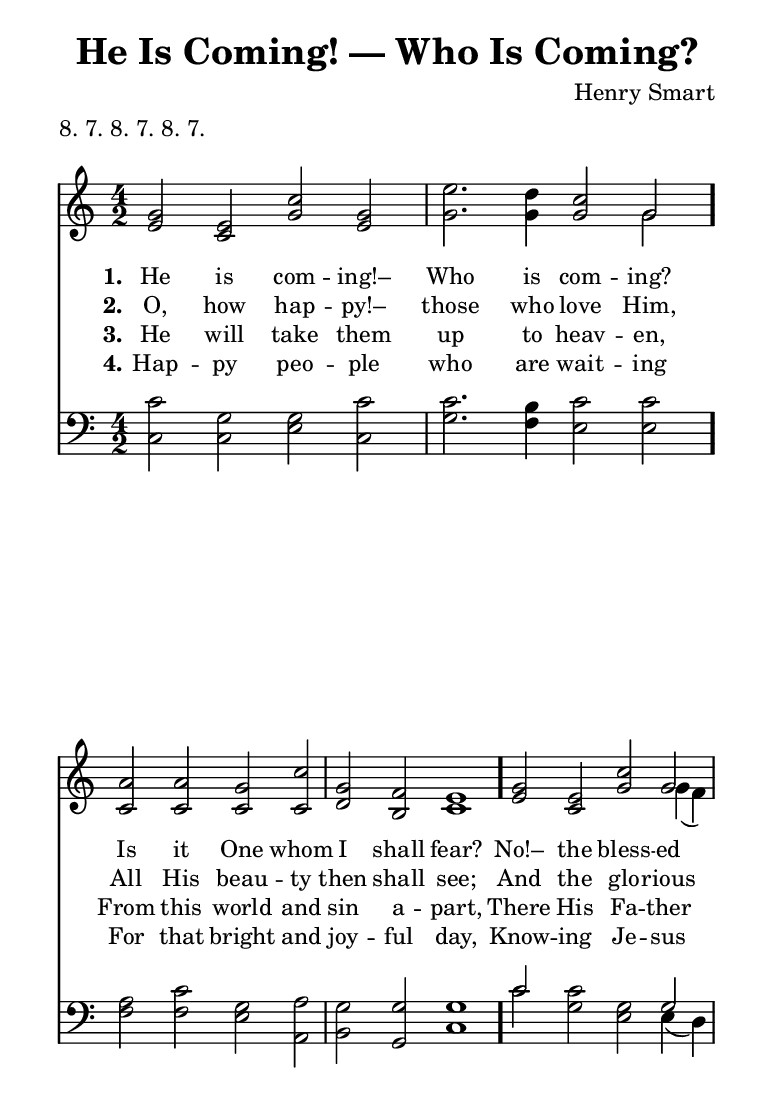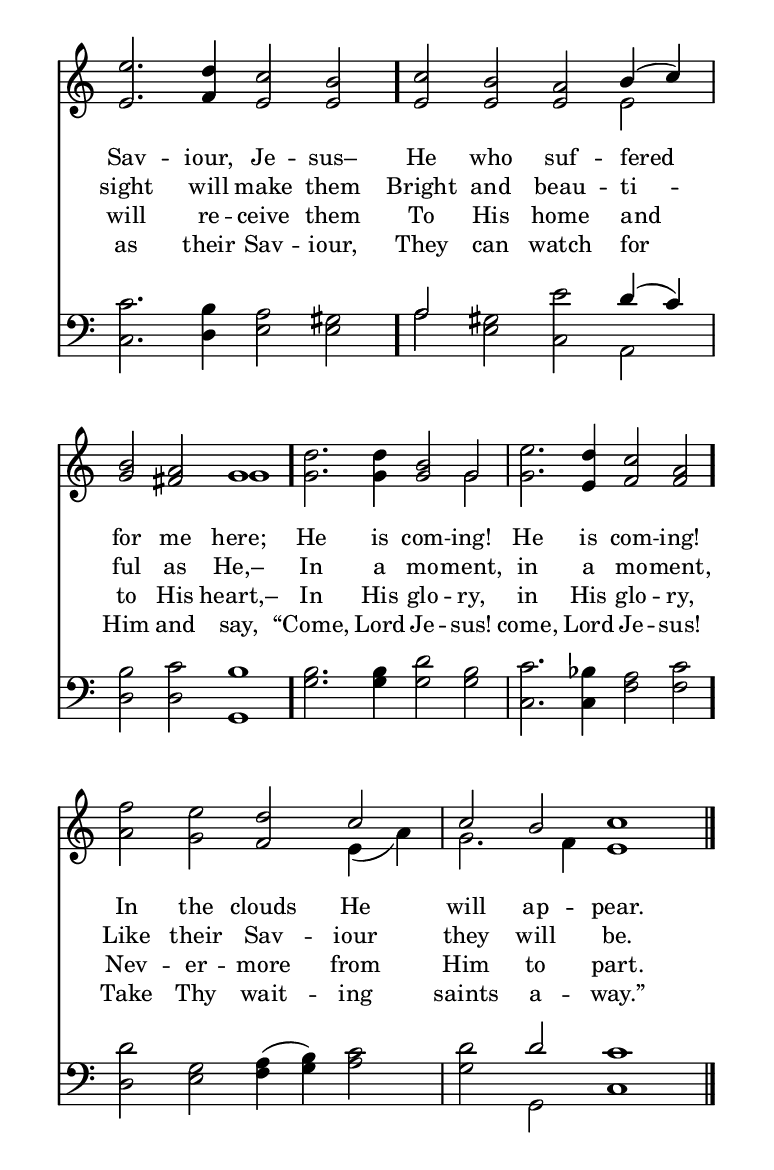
\include "common/global.ily"
\paper {
  \include "common/paper.ily"
  ragged-last-bottom = ##t
}

\header{
  hymnnumber = "224"
  title = "He Is Coming! — Who Is Coming?"
  tunename = "Regent Square"
  meter = "8. 7. 8. 7. 8. 7."
  poet = ""
  composer = "Henry Smart"
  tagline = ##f
}

global = {
  \include "common/overrides.ily"
  \override Staff.TimeSignature.style = #'numbered
  \time 4/2
  \override Score.MetronomeMark.transparent = ##t % hide all fermata changes too
  \tempo 2=80
  \key c \major
  \autoBeamOff
}

notesSoprano = {
\global
\relative c'' {

  g2 e c' g | e'2. d4 c2 g |
  a2 a g c | g f e1 |
  g2 e c' g | e'2. d4 c2 b |
  c2 b a b4( c) | b2 a g1 |
  d'2. d4 b2 g | e'2. d4 c2 a |
  f'2 e d c | c b c1

  \bar "|."

}
}

notesAlto = {
\global
\relative e' {

  e2 c g' e | g2. g4 g2 g |
  c,2 c c c | d b c1
  e2 c g' g4( f) | e2. f4 e2 e |
  e2 e e e | g fis g1 |
  g2. g4 g2 g | g2. e4 f2 f |
  a2 g f e4( a) | g2. f4 e1 |

}
}

notesTenor = {
\global
\relative a {

  c2 g g c | c2. b4 c2 c |
  a2 c g a | g g g1 |
  c2 c g g | c2. b4 a2 gis |
  a2 gis e' d4( c) | b2 c b1 |
  b2. b4 d2 b | c2. bes4 a2 c |
  d2 g, a4( b) c2 | d2 d c1 |

}
}

notesBass = {
\global
\relative f {

  c2 c e c | g'2. f4 e2 e |
  f2 f e a, | b g c1 |
  c'2 g e e4( d) | c2. d4 e2 e |
  a2 e c a | d d g,1 |
  g'2. g4 g2 g | c,2. c4 f2 f |
  d2 e f4( g) a2 | g g, c1 |

}
}

wordsA = \lyricmode {
\set stanza = "1."

He is com -- ing!– Who is com -- ing? \bar "."
Is it One whom I shall fear? \bar "."
No!– the bless -- ed Sav -- iour, Je -- sus– \bar "."
He who suf -- fered for me here; \bar "."
He is com -- ing! %{HIDE>%} He is com -- ing! %{<HIDE%} \bar "."
In the clouds He will ap -- pear. \bar "."

}

wordsB = \lyricmode {
\set stanza = "2."

O, how hap -- py!– those who love Him,
All His beau -- ty then shall see;
And the glo -- rious sight will make them
Bright and beau -- ti -- ful as He,–
In a mo -- ment, %{HIDE>%} in a mo -- ment, %{<HIDE%}
Like their Sav -- iour they will be.

}

wordsC = \lyricmode {
\set stanza = "3."

He will take them up to heav -- en,
From this world and sin a -- part,
There His Fa -- ther will re -- ceive them
To His home and to His heart,–
In His glo -- ry, %{HIDE>%} in His glo -- ry, %{<HIDE%}
Nev -- er -- more from Him to part.

}

wordsD = \lyricmode {
\set stanza = "4."

Hap -- py peo -- ple who are wait -- ing
For that bright and joy -- ful day,
Know -- ing Je -- sus as their Sav -- iour,
They can watch for Him and say,
“Come, Lord Je -- sus! %{HIDE>%} come, Lord Je -- sus! %{<HIDE%}
Take Thy wait -- ing saints a -- way.”

}

\score {
  \context ChoirStaff <<
    \context Staff = upper <<
      \set ChoirStaff.systemStartDelimiter = #'SystemStartBar
      \partcombine #'(2 . 9) \notesSoprano \notesAlto
      \context NullVoice = sopranos { \voiceOne << \notesSoprano >> }
      \context NullVoice = altos { \voiceTwo << \notesAlto >> }
      \context Lyrics = one   \lyricsto sopranos \wordsA
      \context Lyrics = two   \lyricsto sopranos \wordsB
      \context Lyrics = three \lyricsto sopranos \wordsC
      \context Lyrics = four  \lyricsto sopranos \wordsD
    >>
    \context Staff = men <<
      \clef bass
      \partcombine #'(2 . 9) \notesTenor \notesBass
      \context NullVoice = tenors { \voiceOne << \notesTenor >> }
      \context NullVoice = basses { \voiceTwo << \notesBass >> }
    >>
  >>
  \layout {
    \include "common/layout.ily"
  }
  \midi{
    \include "common/midi.ily"
  }
}

\version "2.19.49"  % necessary for upgrading to future LilyPond versions.

% vi:set et ts=2 sw=2 ai nocindent syntax=lilypond:
